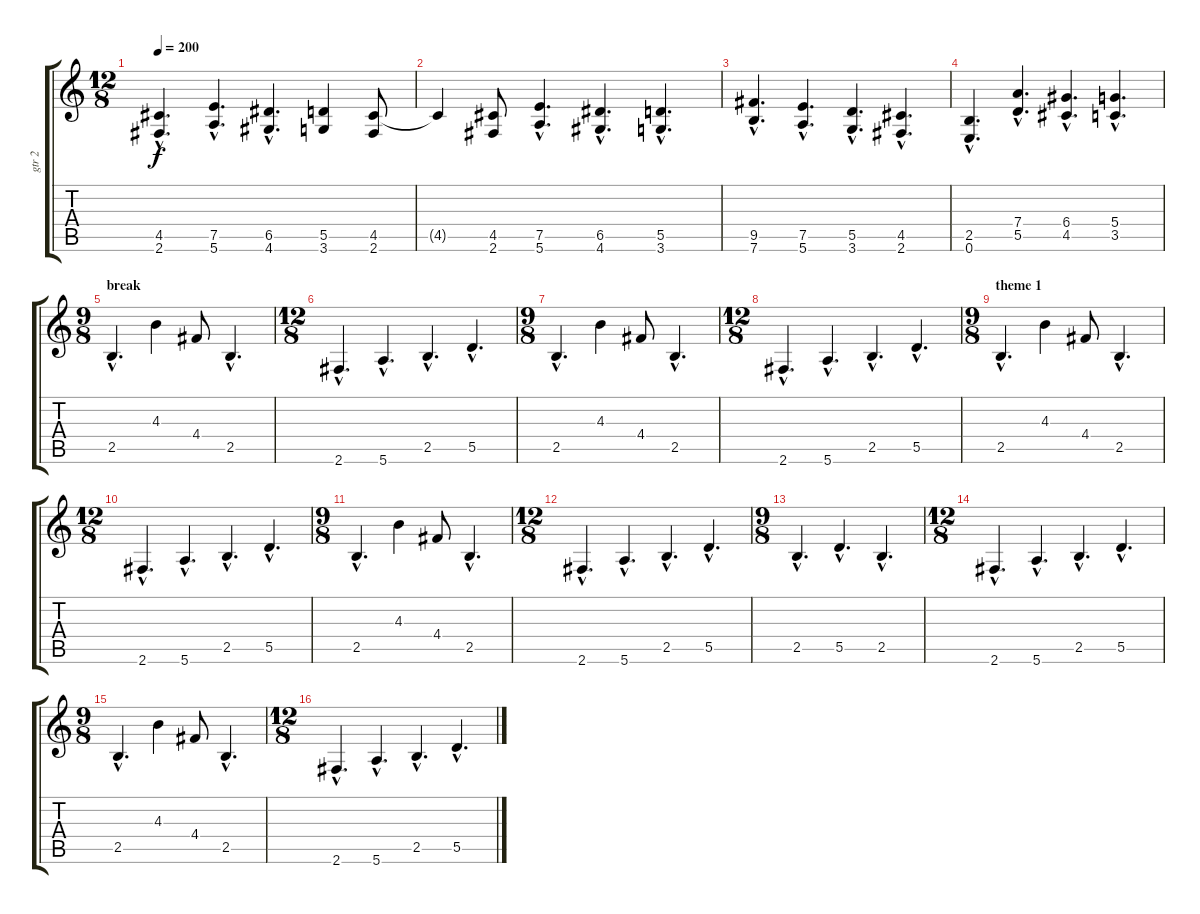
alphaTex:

\track ("gtr 2" "gtr 2") {instrument distortionguitar}
\staff {score tabs}
\tuning (E4 B3 G3 D3 A2 E2) {hide}
\ts (12 8)
\tempo 200
\clef g2
\ks c
(4.5{hac} 2.6{hac}).4{d dy f} (7.5{hac} 5.6{hac}).4{d} (6.5{hac} 4.6{hac}).4{d} (5.5 3.6).4 (4.5 2.6).8 |
4.5{t}.4 (4.5 2.6).8 (7.5{hac} 5.6{hac}).4{d} (6.5{hac} 4.6{hac}).4{d} (5.5{hac} 3.6{hac}).4{d} |
(9.5{hac} 7.6{hac}).4{d} (7.5{hac} 5.6{hac}).4{d} (5.5{hac} 3.6{hac}).4{d} (4.5{hac} 2.6{hac}).4{d} |
(2.5{hac} 0.6{hac}).4{d} (7.4{hac} 5.5{hac}).4{d} (6.4{hac} 4.5{hac}).4{d} (5.4{hac} 3.5{hac}).4{d} |
\ts (9 8)
\section ("" "break")
2.5{hac}.4{d} 4.3.4 4.4.8 2.5{hac}.4{d} |
\ts (12 8)
2.6{hac}.4{d} 5.6{hac}.4{d} 2.5{hac}.4{d} 5.5{hac}.4{d} |
\ts (9 8)
2.5{hac}.4{d} 4.3.4 4.4.8 2.5{hac}.4{d} |
\ts (12 8)
2.6{hac}.4{d} 5.6{hac}.4{d} 2.5{hac}.4{d} 5.5{hac}.4{d} |
\ts (9 8)
\section ("" "theme 1")
2.5{hac}.4{d} 4.3.4 4.4.8 2.5{hac}.4{d} |
\ts (12 8)
2.6{hac}.4{d} 5.6{hac}.4{d} 2.5{hac}.4{d} 5.5{hac}.4{d} |
\ts (9 8)
2.5{hac}.4{d} 4.3.4 4.4.8 2.5{hac}.4{d} |
\ts (12 8)
2.6{hac}.4{d} 5.6{hac}.4{d} 2.5{hac}.4{d} 5.5{hac}.4{d} |
\ts (9 8)
2.5{hac}.4{d} 5.5{hac}.4{d} 2.5{hac}.4{d} |
\ts (12 8)
2.6{hac}.4{d} 5.6{hac}.4{d} 2.5{hac}.4{d} 5.5{hac}.4{d} |
\ts (9 8)
2.5{hac}.4{d} 4.3.4 4.4.8 2.5{hac}.4{d} |
\ts (12 8)
2.6{hac}.4{d} 5.6{hac}.4{d} 2.5{hac}.4{d} 5.5{hac}.4{d}
